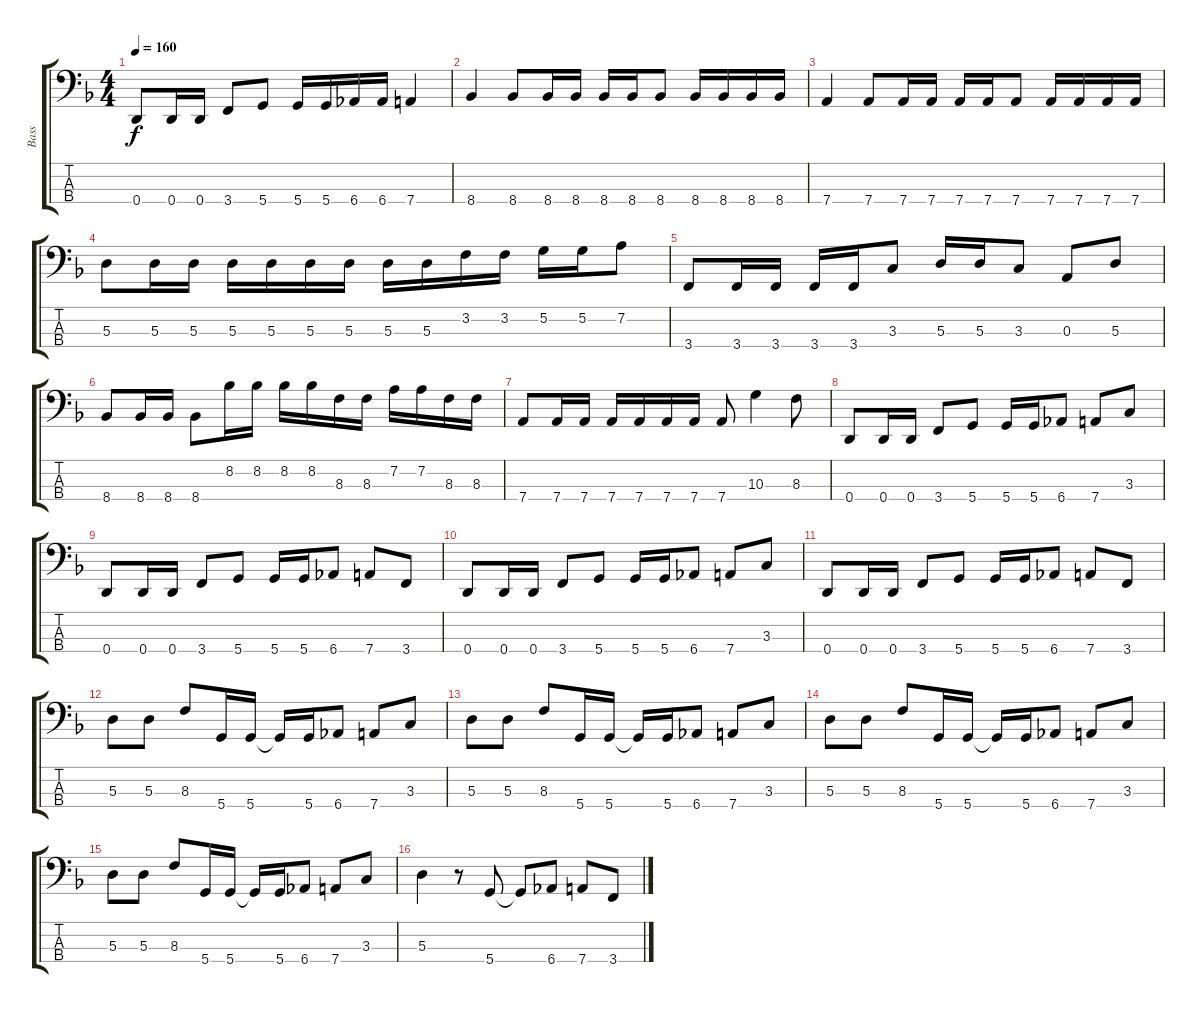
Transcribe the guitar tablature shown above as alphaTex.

\track ("Bass" "Bass") {instrument electricbasspick}
\staff {score tabs}
\tuning (G2 D2 A1 D1) {hide}
\ts (4 4)
\tempo 160
\clef f4
\ks f
0.4.8{dy f} 0.4.16 0.4.16 3.4.8 5.4.8 5.4.16 5.4.16 6.4.16 6.4.16 7.4.4 |
8.4.4 8.4.8 8.4.16 8.4.16 8.4.16 8.4.16 8.4.8 8.4.16 8.4.16 8.4.16 8.4.16 |
7.4.4 7.4.8 7.4.16 7.4.16 7.4.16 7.4.16 7.4.8 7.4.16 7.4.16 7.4.16 7.4.16 |
5.3.8 5.3.16 5.3.16 5.3.16 5.3.16 5.3.16 5.3.16 5.3.16 5.3.16 3.2.16 3.2.16 5.2.16 5.2.16 7.2.8 |
3.4.8 3.4.16 3.4.16 3.4.16 3.4.16 3.3.8 5.3.16 5.3.16 3.3.8 0.3.8 5.3.8 |
8.4.8 8.4.16 8.4.16 8.4.8 8.2.16 8.2.16 8.2.16 8.2.16 8.3.16 8.3.16 7.2.16 7.2.16 8.3.16 8.3.16 |
7.4.8 7.4.16 7.4.16 7.4.16 7.4.16 7.4.16 7.4.16 7.4.8 10.3.4 8.3.8 |
0.4.8 0.4.16 0.4.16 3.4.8 5.4.8 5.4.16 5.4.16 6.4.8 7.4.8 3.3.8 |
0.4.8 0.4.16 0.4.16 3.4.8 5.4.8 5.4.16 5.4.16 6.4.8 7.4.8 3.4.8 |
0.4.8 0.4.16 0.4.16 3.4.8 5.4.8 5.4.16 5.4.16 6.4.8 7.4.8 3.3.8 |
0.4.8 0.4.16 0.4.16 3.4.8 5.4.8 5.4.16 5.4.16 6.4.8 7.4.8 3.4.8 |
5.3.8{volume 16} 5.3.8 8.3.8 5.4.16 5.4.16 5.4{t}.16 5.4.16 6.4.8 7.4.8 3.3.8 |
5.3.8 5.3.8 8.3.8 5.4.16 5.4.16 5.4{t}.16 5.4.16 6.4.8 7.4.8 3.3.8 |
5.3.8 5.3.8 8.3.8 5.4.16 5.4.16 5.4{t}.16 5.4.16 6.4.8 7.4.8 3.3.8 |
5.3.8 5.3.8 8.3.8 5.4.16 5.4.16 5.4{t}.16 5.4.16 6.4.8 7.4.8 3.3.8 |
5.3.4{volume 14} r.8 5.4.8 5.4{t}.8 6.4.8 7.4.8 3.4.8
